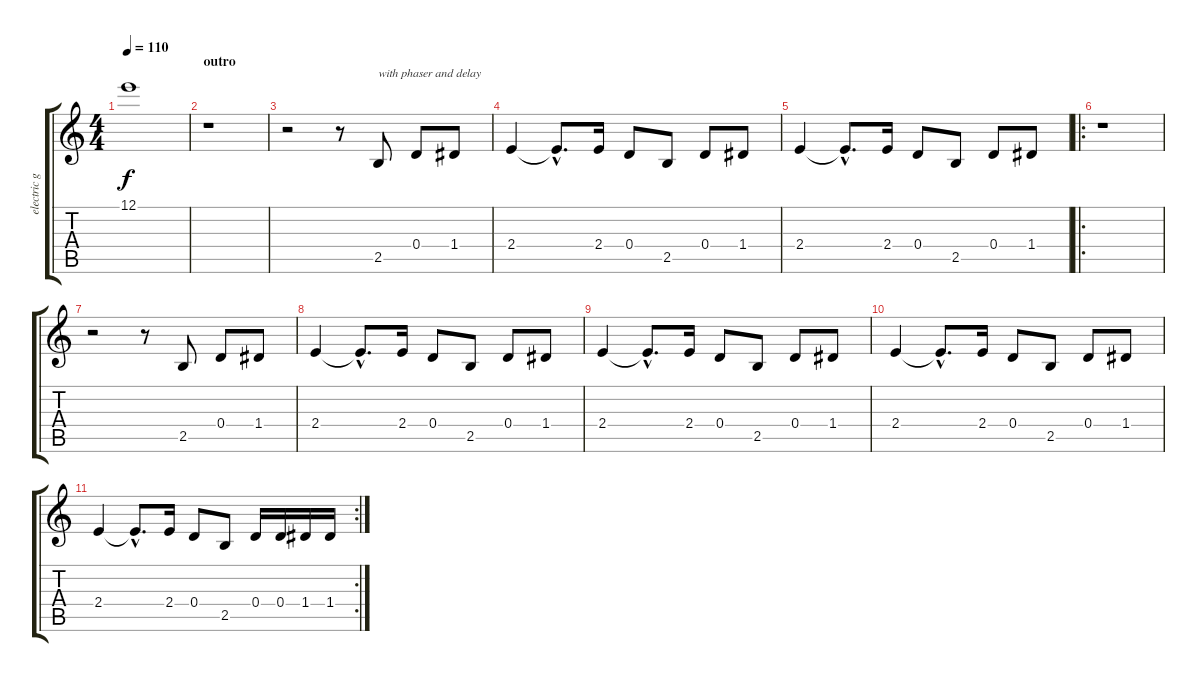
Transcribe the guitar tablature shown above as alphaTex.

\track ("electric guitar(clean)" "electric g") {instrument electricguitarmuted}
\staff {score tabs}
\tuning (E4 B3 G3 D3 A2 E2) {hide}
\ts (4 4)
\tempo 110
\clef g2
\ks c
12.1{t}.1{dy f} |
\section ("" "outro")
r.1 |
r.2 r.8 2.5.8{txt "with phaser and delay" instrument electricguitarmuted} 0.4.8 1.4.8 |
2.4.4 2.4{hac t}.8{d} 2.4.16 0.4.8 2.5.8 0.4.8 1.4.8 |
2.4.4 2.4{hac t}.8{d} 2.4.16 0.4.8 2.5.8 0.4.8 1.4.8 |
\ro
r.1 |
r.2 r.8 2.5.8 0.4.8 1.4.8 |
2.4.4 2.4{hac t}.8{d} 2.4.16 0.4.8 2.5.8 0.4.8 1.4.8 |
2.4.4 2.4{hac t}.8{d} 2.4.16 0.4.8 2.5.8 0.4.8 1.4.8 |
2.4.4 2.4{hac t}.8{d} 2.4.16 0.4.8 2.5.8 0.4.8 1.4.8 |
\rc 2
2.4.4 2.4{hac t}.8{d} 2.4.16 0.4.8 2.5.8 0.4.16 0.4.16 1.4.16 1.4.16
